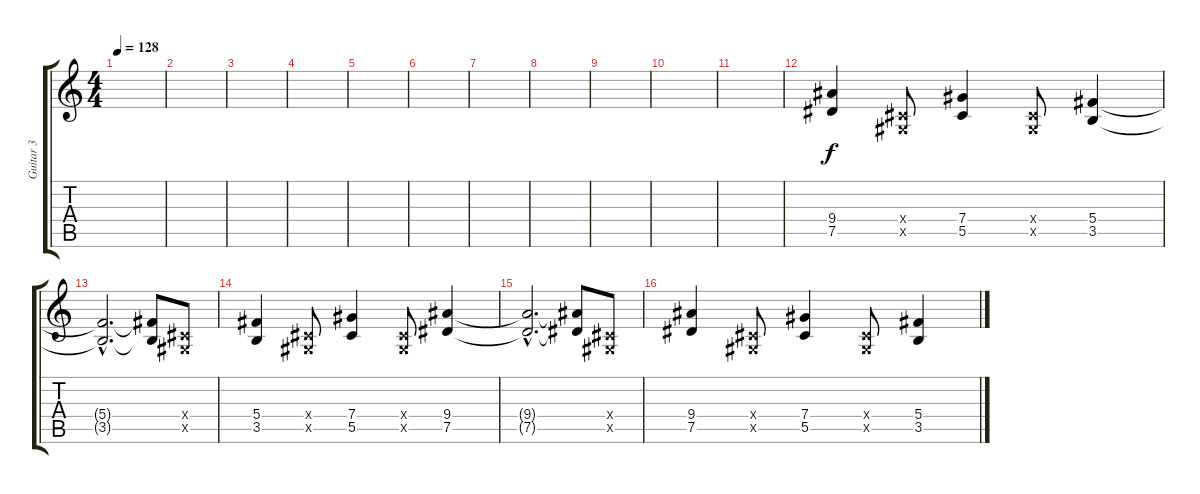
\track ("Guitar 3" "Guitar 3") {instrument overdrivenguitar}
\staff {score tabs}
\tuning (Eb4 Bb3 Gb3 Db3 Ab2 Eb2) {hide}
\ts (4 4)
\tempo 128
\clef g2
\ks c
|
|
|
|
|
|
|
|
|
|
|
(9.4 7.5).4{instrument acousticguitarsteel} (0.4{x} 0.5{x}).8 (7.4 5.5).4 (0.4{x} 0.5{x}).8 (5.4 3.5).4 |
(5.4{hac t} 3.5{hac t}).2{d} (5.4{t} 3.5{t}).8 (0.4{x} 0.5{x}).8 |
(5.4 3.5).4 (0.4{x} 0.5{x}).8 (7.4 5.5).4 (0.4{x} 0.5{x}).8 (9.4 7.5).4 |
(9.4{hac t} 7.5{hac t}).2{d} (9.4{t} 7.5{t}).8 (0.4{x} 0.5{x}).8 |
(9.4 7.5).4 (0.4{x} 0.5{x}).8 (7.4 5.5).4 (0.4{x} 0.5{x}).8 (5.4 3.5).4
